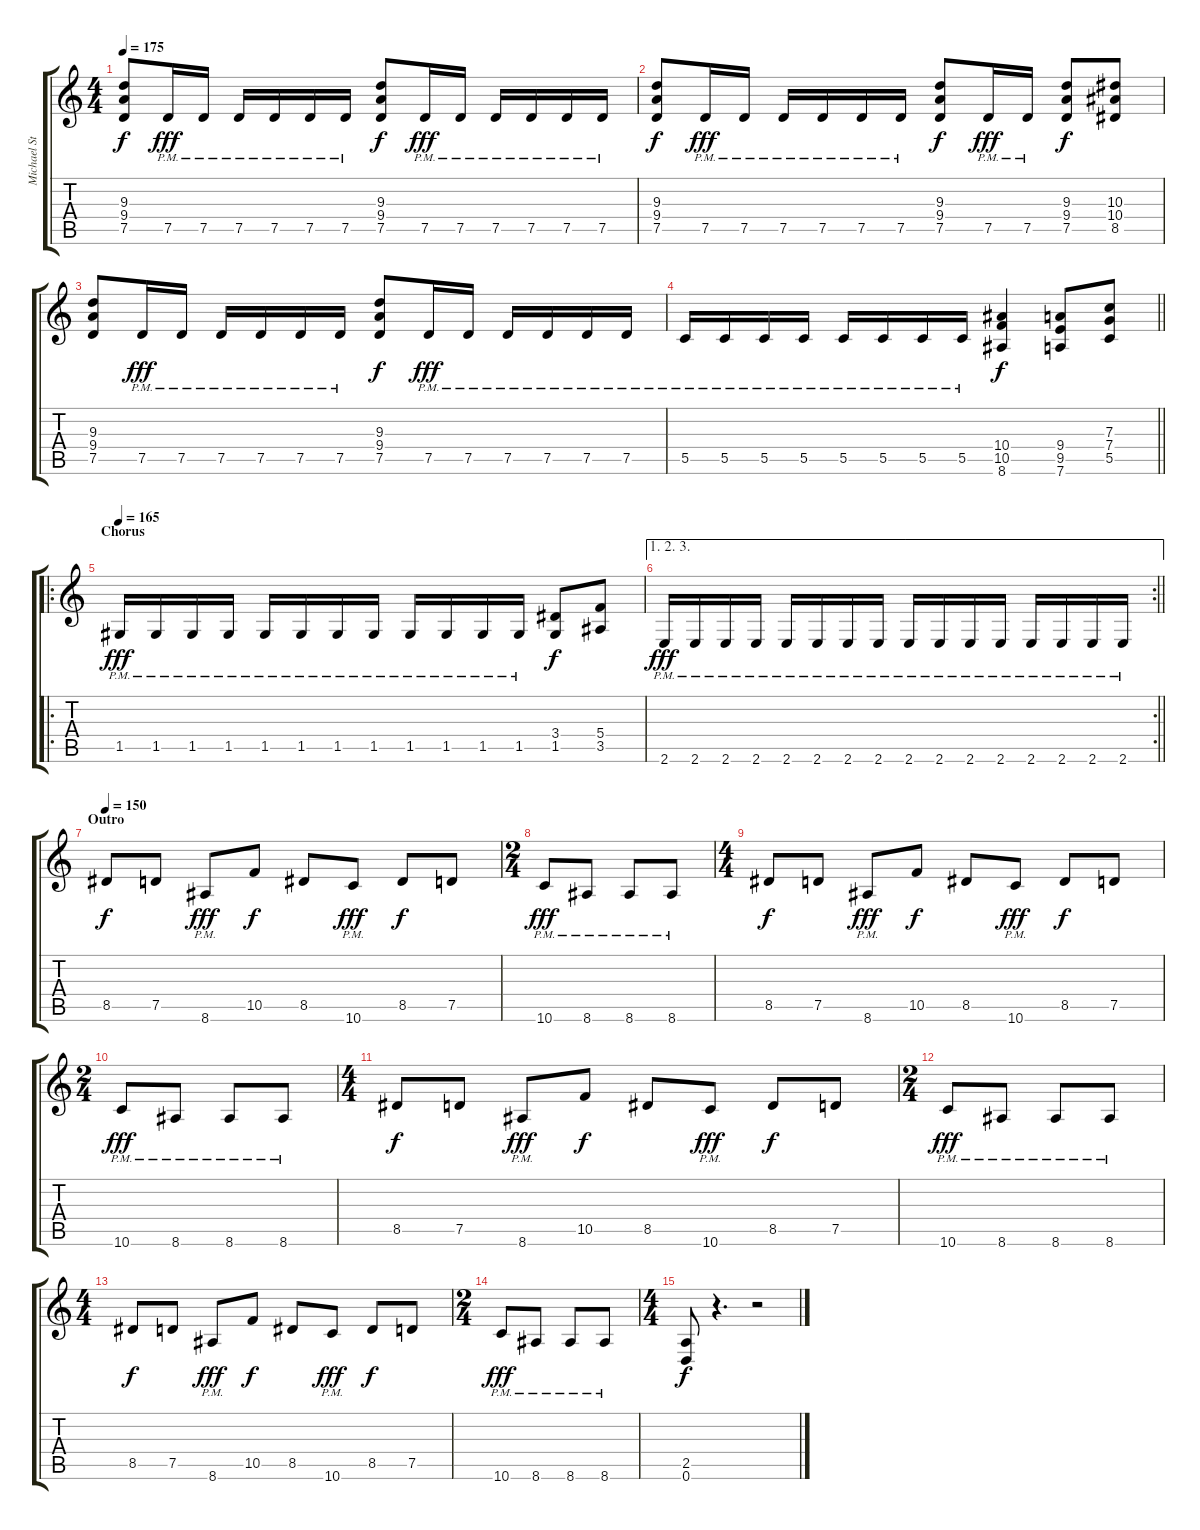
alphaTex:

\track ("Michael Stützer" "Michael St") {instrument distortionguitar}
\staff {score tabs}
\tuning (D4 A3 F3 C3 G2 D2) {hide}
\ts (4 4)
\tempo 175
\clef g2
\ks c
(9.3 9.4 7.5).8{dy f} 7.5{pm}.16{dy fff} 7.5{pm}.16 7.5{pm}.16 7.5{pm}.16 7.5{pm}.16 7.5{pm}.16 (9.3 9.4 7.5).8{dy f} 7.5{pm}.16{dy fff} 7.5{pm}.16 7.5{pm}.16 7.5{pm}.16 7.5{pm}.16 7.5{pm}.16 |
(9.3 9.4 7.5).8{dy f} 7.5{pm}.16{dy fff} 7.5{pm}.16 7.5{pm}.16 7.5{pm}.16 7.5{pm}.16 7.5{pm}.16 (9.3 9.4 7.5).8{dy f} 7.5{pm}.16{dy fff} 7.5{pm}.16 (9.3 9.4 7.5).8{dy f} (10.3 10.4 8.5).8 |
(9.3 9.4 7.5).8 7.5{pm}.16{dy fff} 7.5{pm}.16 7.5{pm}.16 7.5{pm}.16 7.5{pm}.16 7.5{pm}.16 (9.3 9.4 7.5).8{dy f} 7.5{pm}.16{dy fff} 7.5{pm}.16 7.5{pm}.16 7.5{pm}.16 7.5{pm}.16 7.5{pm}.16 |
\barLineRight lightlight
5.5{pm}.16 5.5{pm}.16 5.5{pm}.16 5.5{pm}.16 5.5{pm}.16 5.5{pm}.16 5.5{pm}.16 5.5{pm}.16 (10.4 10.5 8.6).4{dy f} (9.4 9.5 7.6).8 (7.3 7.4 5.5).8 |
\ro
\section ("" "Chorus")
\tempo 165
1.5{pm}.16{dy fff} 1.5{pm}.16 1.5{pm}.16 1.5{pm}.16 1.5{pm}.16 1.5{pm}.16 1.5{pm}.16 1.5{pm}.16 1.5{pm}.16 1.5{pm}.16 1.5{pm}.16 1.5{pm}.16 (3.4 1.5).8{dy f} (5.4 3.5).8 |
\ae (1 2 3)
\rc 2
\barLineRight lightlight
2.6{pm}.16{dy fff} 2.6{pm}.16 2.6{pm}.16 2.6{pm}.16 2.6{pm}.16 2.6{pm}.16 2.6{pm}.16 2.6{pm}.16 2.6{pm}.16 2.6{pm}.16 2.6{pm}.16 2.6{pm}.16 2.6{pm}.16 2.6{pm}.16 2.6{pm}.16 2.6{pm}.16 |
\section ("" "Outro")
\tempo 150
8.5.8{dy f} 7.5.8 8.6{pm}.8{dy fff} 10.5.8{dy f} 8.5.8 10.6{pm}.8{dy fff} 8.5.8{dy f} 7.5.8 |
\ts (2 4)
10.6{pm}.8{dy fff} 8.6{pm}.8 8.6{pm}.8 8.6{pm}.8 |
\ts (4 4)
8.5.8{dy f} 7.5.8 8.6{pm}.8{dy fff} 10.5.8{dy f} 8.5.8 10.6{pm}.8{dy fff} 8.5.8{dy f} 7.5.8 |
\ts (2 4)
10.6{pm}.8{dy fff} 8.6{pm}.8 8.6{pm}.8 8.6{pm}.8 |
\ts (4 4)
8.5.8{dy f} 7.5.8 8.6{pm}.8{dy fff} 10.5.8{dy f} 8.5.8 10.6{pm}.8{dy fff} 8.5.8{dy f} 7.5.8 |
\ts (2 4)
10.6{pm}.8{dy fff} 8.6{pm}.8 8.6{pm}.8 8.6{pm}.8 |
\ts (4 4)
8.5.8{dy f} 7.5.8 8.6{pm}.8{dy fff} 10.5.8{dy f} 8.5.8 10.6{pm}.8{dy fff} 8.5.8{dy f} 7.5.8 |
\ts (2 4)
10.6{pm}.8{dy fff} 8.6{pm}.8 8.6{pm}.8 8.6{pm}.8 |
\ts (4 4)
(2.5 0.6).8{dy f} r.4{d} r.2
